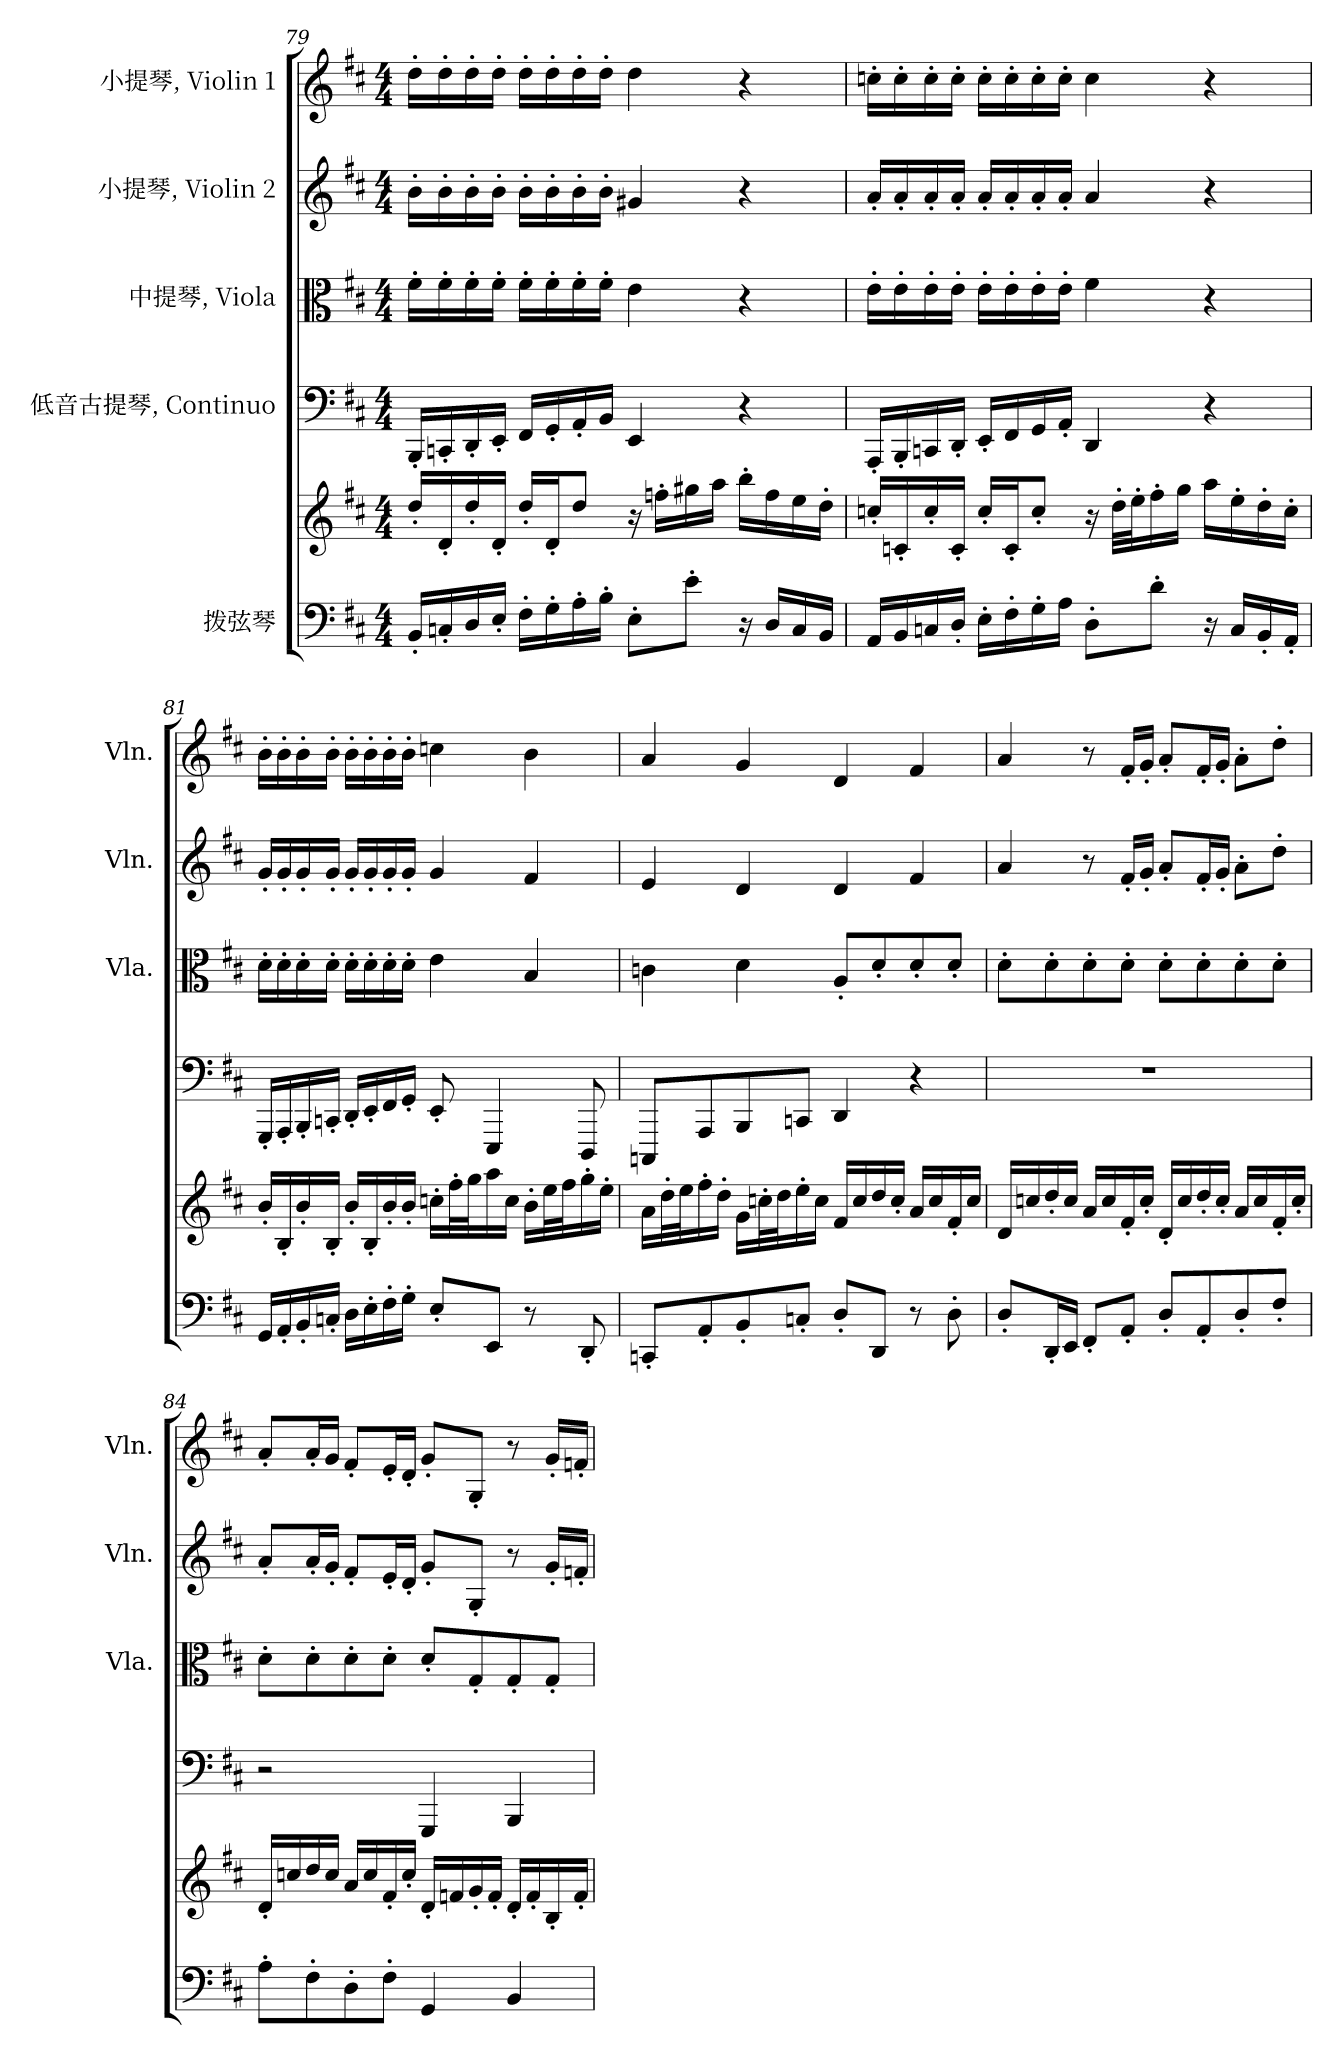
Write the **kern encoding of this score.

**kern	**kern	**kern	**kern	**kern	**kern
*part5	*part5	*part4	*part3	*part2	*part1
*staff6	*staff5	*staff4	*staff3	*staff2	*staff1
*I"拨弦琴	*	*I"低音古提琴, Continuo	*I"中提琴, Viola	*I"小提琴, Violin 2	*I"小提琴, Violin 1
*	*	*	*I'Vla.	*I'Vln.	*I'Vln.
*clefF4	*clefG2	*clefF4	*clefC3	*clefG2	*clefG2
*k[f#c#]	*k[f#c#]	*k[f#c#]	*k[f#c#]	*k[f#c#]	*k[f#c#]
*M4/4	*M4/4	*M4/4	*M4/4	*M4/4	*M4/4
=79	=79	=79	=79	=79	=79
16BB'/LL	16dd'/LL	16BBB'/LL	16f#'\LL	16b'\LL	16dd'\LL
16Cn'/	16d'/	16CCn'/	16f#'\	16b'\	16dd'\
16D/	16dd'/	16DD'/	16f#'\	16b'\	16dd'\
16E'/JJ	16d'/JJ	16EE'/JJ	16f#'\JJ	16b'\JJ	16dd'\JJ
16F#'\LL	16dd'/LL	16FF#/LL	16f#'\LL	16b'\LL	16dd'\LL
16G'\	16d'/J	16GG'/	16f#'\	16b'\	16dd'\
16A'\	8dd/J	16AA'/	16f#'\	16b'\	16dd'\
16B'\JJ	.	16BB/JJ	16f#'\JJ	16b'\JJ	16dd'\JJ
8E'\L	16r	4EE/	4e\	4g#X/	4dd\
.	16ffn'\LL	.	.	.	.
8e'\J	16gg#X\	.	.	.	.
.	16aa\JJ	.	.	.	.
16r	16bb'\LL	4r	4r	4r	4r
16D/LL	16ff\	.	.	.	.
16C/	16ee\	.	.	.	.
16BB/JJ	16dd'\JJ	.	.	.	.
!!LO:PB:g=z
=80	=80	=80	=80	=80	=80
16AA/LL	16ccn'/LL	16AAA'/LL	16e'\LL	16a'/LL	16ccn'\LL
16BB/	16cn'/	16BBB'/	16e'\	16a'/	16cc'\
16Cn/	16cc'/	16CCn/	16e'\	16a'/	16cc'\
16D'/JJ	16c'/JJ	16DD'/JJ	16e'\JJ	16a'/JJ	16cc'\JJ
16E'\LL	16cc'/LL	16EE'/LL	16e'\LL	16a'/LL	16cc'\LL
16F#'\	16c'/J	16FF#/	16e'\	16a'/	16cc'\
16G'\	8cc'/J	16GG/	16e'\	16a'/	16cc'\
16A\JJ	.	16AA'/JJ	16e'\JJ	16a'/JJ	16cc'\JJ
8D'\L	16r	4DD/	4f#\	4a/	4cc\
.	32dd'\LLL	.	.	.	.
.	32ee'\J	.	.	.	.
8d'\J	16ff#'\	.	.	.	.
.	16gg\JJ	.	.	.	.
16r	16aa\LL	4r	4r	4r	4r
16C/LL	16ee'\	.	.	.	.
16BB'/	16dd'\	.	.	.	.
16AA'/JJ	16cc'\JJ	.	.	.	.
=81	=81	=81	=81	=81	=81
16GG/LL	16b'/LL	16GGG'/LL	16d'\LL	16g'/LL	16b'\LL
16AA'/	16B'/	16AAA'/	16d'\	16g'/	16b'\
16BB'/	16b'/	16BBB'/	16d'\	16g'/	16b'\
16Cn'/JJ	16B'/JJ	16CCn'/JJ	16d'\JJ	16g'/JJ	16b'\JJ
16D\LL	16b'/LL	16DD'/LL	16d'\LL	16g'/LL	16b'\LL
16E'\	16B'/	16EE'/	16d'\	16g'/	16b'\
16F#'\	16b'/	16FF#/	16d'\	16g'/	16b'\
16G'\JJ	16b'/JJ	16GG'/JJ	16d'\JJ	16g'/JJ	16b'\JJ
8E'/L	16ccn'\LL	8EE'/	4e\	4g/	4ccn\
.	32ff#'\L	.	.	.	.
.	32gg\J	.	.	.	.
8EE/J	16aa\	4EEE/	.	.	.
.	16cc\JJ	.	.	.	.
8r	16b'\LL	.	4B/	4f#/	4b\
.	32ee\L	.	.	.	.
.	32ff#\J	.	.	.	.
8DD'/	16gg'\	8DDD/	.	.	.
.	16ee'\JJ	.	.	.	.
!!LO:LB:g=z
=82	=82	=82	=82	=82	=82
8CCn'/L	16a\LL	8CCCn/L	4cn\	4e/	4a/
.	32dd'\L	.	.	.	.
.	32ee\J	.	.	.	.
8AA'/	16ff#'\	8AAA/	.	.	.
.	16dd'\JJ	.	.	.	.
8BB'/	16g\LL	8BBB/	4d\	4d/	4g/
.	32ccn'\L	.	.	.	.
.	32dd\J	.	.	.	.
8Cn'/J	16ee'\	8CCn/J	.	.	.
.	16cc\JJ	.	.	.	.
8D'/L	16f#/LL	4DD/	8A'/L	4d/	4d/
.	16cc/	.	.	.	.
8DD/J	16dd/	.	8d'/	.	.
.	16cc'/JJ	.	.	.	.
8r	16a/LL	4r	8d'/	4f#/	4f#/
.	16cc/	.	.	.	.
8D'\	16f#'/	.	8d'/J	.	.
.	16cc/JJ	.	.	.	.
=83	=83	=83	=83	=83	=83
8D'/L	16d/LL	1r	8d'\L	4a/	4a/
.	16ccn/	.	.	.	.
16DD'/L	16dd'/	.	8d'\	.	.
16EE/JJ	16cc/JJ	.	.	.	.
8FF#'/L	16a/LL	.	8d'\	8r	8r
.	16cc/	.	.	.	.
8AA'/J	16f#'/	.	8d'\J	16f#'/LL	16f#'/LL
.	16cc'/JJ	.	.	16g'/JJ	16g'/JJ
8D'/L	16d'/LL	.	8d'\L	8a'/L	8a'/L
.	16cc/	.	.	.	.
8AA'/	16dd'/	.	8d'\	16f#'/L	16f#'/L
.	16cc'/JJ	.	.	16g'/JJ	16g'/JJ
8D'/	16a/LL	.	8d'\	8a'\L	8a'\L
.	16cc/	.	.	.	.
8F#'/J	16f#'/	.	8d'\J	8dd'\J	8dd'\J
.	16cc'/JJ	.	.	.	.
!!LO:PB:g=z
=84	=84	=84	=84	=84	=84
8A'\L	16d'/LL	2r	8d'\L	8a'/L	8a'/L
.	16ccn/	.	.	.	.
8F#'\	16dd/	.	8d'\	16a'/L	16a'/L
.	16cc/JJ	.	.	16g'/JJ	16g/JJ
8D'\	16a/LL	.	8d'\	8f#'/L	8f#'/L
.	16cc/	.	.	.	.
8F#'\J	16f#'/	.	8d'\J	16e'/L	16e'/L
.	16cc'/JJ	.	.	16d'/JJ	16d'/JJ
4GG/	16d'/LL	4GGG/	8d'/L	8g'/L	8g'/L
.	16fn/	.	.	.	.
.	16g'/	.	8G'/	8G'/J	8G'/J
.	16f'/JJ	.	.	.	.
4BB/	16d'/LL	4BBB/	8G'/	8r	8r
.	16f'/	.	.	.	.
.	16B'/	.	8G'/J	16g'/LL	16g'/LL
.	16f'/JJ	.	.	16fn'/JJ	16fn'/JJ
=	=	=	=	=	=
*-	*-	*-	*-	*-	*-
